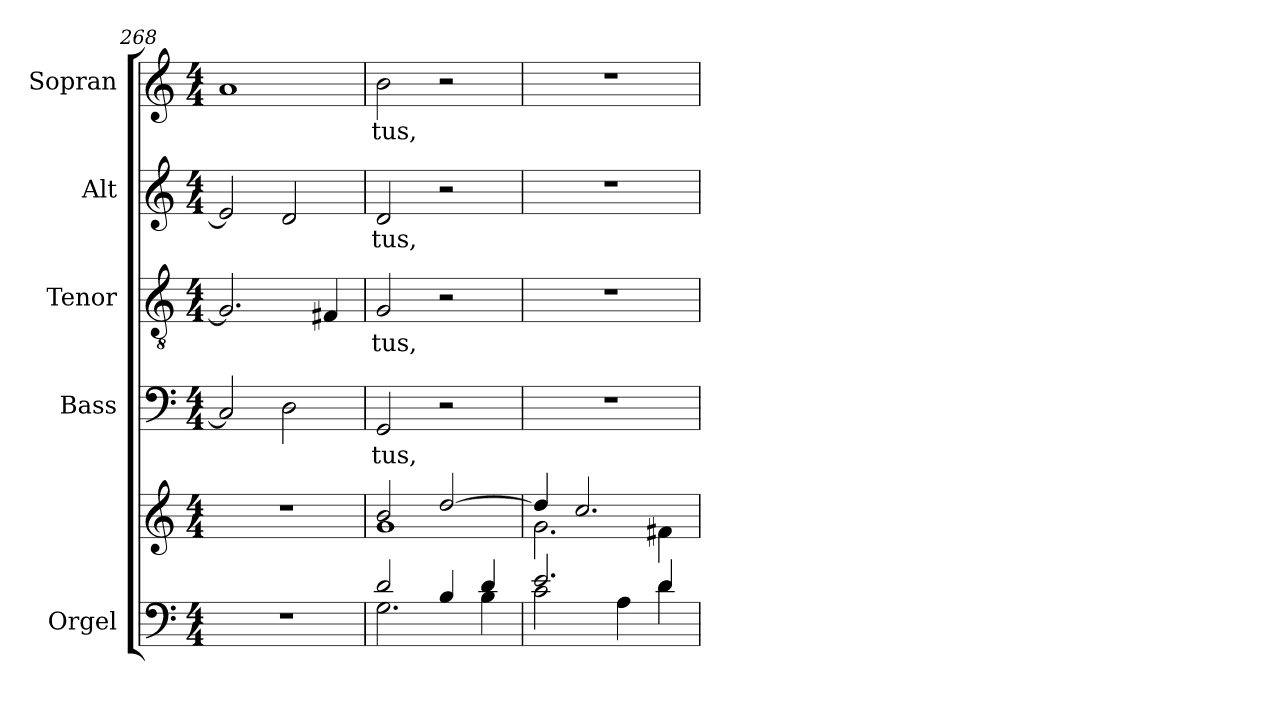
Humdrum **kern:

**kern	**kern	**kern	**text	**kern	**text	**kern	**text	**kern	**text
*part5	*part5	*part4	*part4	*part3	*part3	*part2	*part2	*part1	*part1
*staff6	*staff5	*staff4	*staff4	*staff3	*staff3	*staff2	*staff2	*staff1	*staff1
*I"Orgel	*	*I"Bass	*	*I"Tenor	*	*I"Alt	*	*I"Sopran	*
*I'Org.	*	*I'B.	*	*I'T.	*	*I'A.	*	*I'S.	*
*clefF4	*clefG2	*clefF4	*	*clefGv2	*	*clefG2	*	*clefG2	*
*k[]	*k[]	*k[]	*	*k[]	*	*k[]	*	*k[]	*
*C:	*C:	*C:	*	*C:	*	*C:	*	*C:	*
*M4/4	*M4/4	*M4/4	*	*M4/4	*	*M4/4	*	*M4/4	*
=268	=268	=268	=268	=268	=268	=268	=268	=268	=268
1r	1r	2C/]	.	2.G/]	.	2e/]	.	1a	.
.	.	2D\	.	.	.	2d/	.	.	.
.	.	.	.	4F#X/	.	.	.	.	.
=269	=269	=269	=269	=269	=269	=269	=269	=269	=269
*^	*^	*	*	*	*	*	*	*	*
!	!	!	!	!	!LO:LY:b	!	!LO:LY:b	!	!LO:LY:b	!	!LO:LY:b
2d/	2.G\	2b/	1g	2GG/	-tus,	2G/	-tus,	2d/	-tus,	2b\	-tus,
4B/	.	[>2dd/	.	2r	.	2r	.	2r	.	2r	.
4d/	4B\	.	.	.	.	.	.	.	.	.	.
=270	=270	=270	=270	=270	=270	=270	=270	=270	=270	=270	=270
2.e/	2c\	4dd/]	2.g\	1r	.	1r	.	1r	.	1r	.
.	.	2.cc/	.	.	.	.	.	.	.	.	.
.	4A\	.	.	.	.	.	.	.	.	.	.
4d/	4d\	.	4f#X\	.	.	.	.	.	.	.	.
*v	*v	*	*	*	*	*	*	*	*	*	*
*	*v	*v	*	*	*	*	*	*	*	*
=	=	=	=	=	=	=	=	=	=
*-	*-	*-	*-	*-	*-	*-	*-	*-	*-
